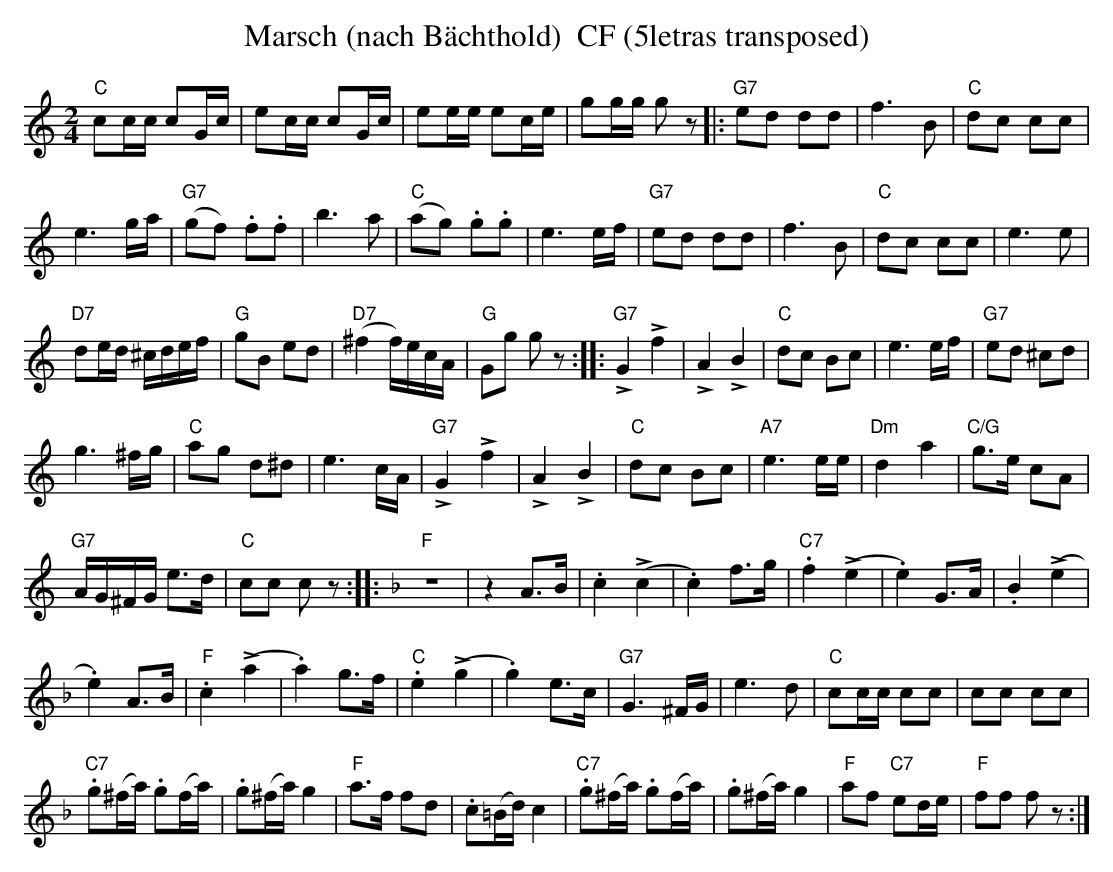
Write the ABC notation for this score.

X:1
T:Marsch (nach B\"achthold)  CF (5letras transposed)
M:2/4
L:1/8
K:C transpose=3 %%MIDI gchordon
"C"cc/2c/2 cG/2c/2 | ec/2c/2 cG/2c/2 | ee/2e/2 ec/2e/2 | gg/2g/2 gz |: "G7"ed dd | f3B | "C"dc cc |
e3g/2a/2 | "G7"(gf) .f.f | b3a | "C"(ag) .g.g | e3e/2f/2 | "G7"ed dd | f3B | "C"dc cc | e3e |
"D7"de/2d/2 ^c/2d/2e/2f/2 | "G"gB ed | "D7"(^f2f/2)e/2c/2A/2 | "G"Gg gz :: "G7"!>!G2!>!f2 | !>!A2!>!B2 | "C"dc Bc | e3e/2f/2 | "G7"ed ^cd |
g3^f/2g/2 | "C"ag d^d | e3c/2A/2 | "G7"!>!G2!>!f2 | !>!A2!>!B2 | "C"dc Bc | "A7"e3e/2e/2 |"Dm"d2a2 | "C/G"g>e cA |
"G7"A/2G/2^F/2G/2 e>d | "C"cc cz :: [K:F] "F"z4 | z2A>B | .c2 (!>!c2 | .c2) f>g | "C7".f2(!>!e2 | .e2) G>A | .B2 (!>!e2 |
.e2)A>B | "F".c2 (!>!a2 | .a2)g>f | "C".e2 (!>!g2 | .g2) e>c | "G7"G3^F/2G/2 | e3d | "C"cc/2c/2 cc | cc cc |
"C7".g(^f/2a/2) .g(f/2a/2) | .g(^f/2a/2)g2 | "F"a>f fd | .c(=B/2d/2) c2 | "C7".g(^f/2a/2) .g(f/2a/2) | .g(^f/2a/2)g2 | "F"af "C7"ed/2e/2 | "F"ff fz :|
